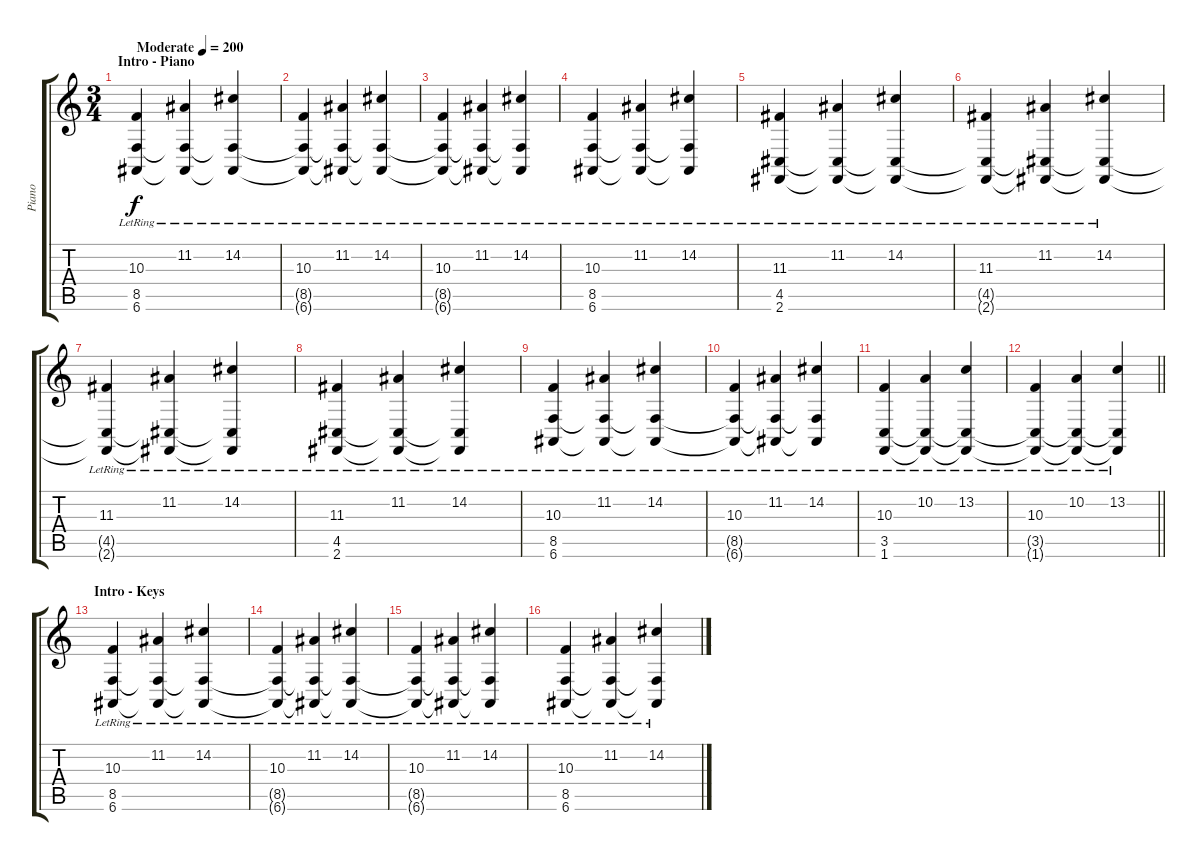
\track ("Piano" "Piano") {instrument acousticgrandpiano}
\staff {score tabs}
\tuning (E4 B3 G3 D3 A2 E2) {hide}
\ts (3 4)
\section ("" "Intro - Piano")
\tempo (200 "Moderate")
\clef g2
\ks c
(10.3{lr} 8.5{lr} 6.6{lr}).4{dy f instrument acousticgrandpiano} (11.2{lr} 8.5{t} 6.6{t}).4 (14.2{lr} 8.5{t} 6.6{t}).4 |
(10.3{lr} 8.5{t} 6.6{t}).4 (11.2{lr} 8.5{t} 6.6{t}).4 (14.2{lr} 8.5{t} 6.6{t}).4 |
(10.3{lr} 8.5{t} 6.6{t}).4 (11.2{lr} 8.5{t} 6.6{t}).4 (14.2{lr} 8.5{t} 6.6{t}).4 |
(10.3{lr} 8.5{lr} 6.6{lr}).4 (11.2{lr} 8.5{t} 6.6{t}).4 (14.2{lr} 8.5{t} 6.6{t}).4 |
(11.3{lr} 4.5{lr} 2.6{lr}).4 (11.2{lr} 4.5{t} 2.6{t}).4 (14.2{lr} 4.5{t} 2.6{t}).4 |
(11.3{lr} 4.5{t} 2.6{t}).4 (11.2{lr} 4.5{t} 2.6{t}).4 (14.2{lr} 4.5{t} 2.6{t}).4 |
(11.3{lr} 4.5{t} 2.6{t}).4 (11.2{lr} 4.5{t} 2.6{t}).4 (14.2{lr} 4.5{t} 2.6{t}).4 |
(11.3{lr} 4.5{lr} 2.6{lr}).4 (11.2{lr} 4.5{t} 2.6{t}).4 (14.2{lr} 4.5{t} 2.6{t}).4 |
(10.3{lr} 8.5{lr} 6.6{lr}).4 (11.2{lr} 8.5{t} 6.6{t}).4 (14.2{lr} 8.5{t} 6.6{t}).4 |
(10.3{lr} 8.5{t} 6.6{t}).4 (11.2{lr} 8.5{t} 6.6{t}).4 (14.2{lr} 8.5{t} 6.6{t}).4 |
(10.3{lr} 3.5{lr} 1.6{lr}).4 (10.2{lr} 3.5{t} 1.6{t}).4 (13.2{lr} 3.5{t} 1.6{t}).4 |
\barLineRight lightlight
(10.3{lr} 3.5{t} 1.6{t}).4 (10.2{lr} 3.5{t} 1.6{t}).4 (13.2{lr} 3.5{t} 1.6{t}).4 |
\section ("" "Intro - Keys")
(10.3{lr} 8.5{lr} 6.6{lr}).4 (11.2{lr} 8.5{t} 6.6{t}).4 (14.2{lr} 8.5{t} 6.6{t}).4 |
(10.3{lr} 8.5{t} 6.6{t}).4 (11.2{lr} 8.5{t} 6.6{t}).4 (14.2{lr} 8.5{t} 6.6{t}).4 |
(10.3{lr} 8.5{t} 6.6{t}).4 (11.2{lr} 8.5{t} 6.6{t}).4 (14.2{lr} 8.5{t} 6.6{t}).4 |
(10.3{lr} 8.5{lr} 6.6{lr}).4 (11.2{lr} 8.5{t} 6.6{t}).4 (14.2{lr} 8.5{t} 6.6{t}).4
